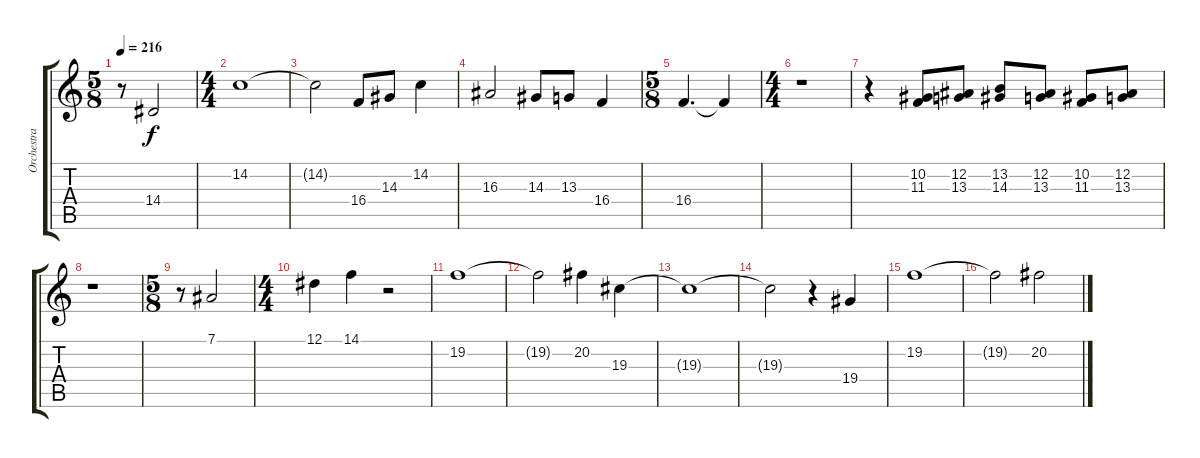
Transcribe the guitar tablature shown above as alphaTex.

\track ("Orchestra 1" "Orchestra ") {instrument stringensemble1}
\staff {score tabs}
\tuning (Eb4 Bb3 Gb3 Db3 Ab2 Eb2) {hide}
\ts (5 8)
\tempo 216
\clef g2
\ks c
r.8{dy f} 14.4.2 |
\ts (4 4)
14.2.1 |
14.2{t}.2 16.4.8 14.3.8 14.2.4 |
16.3.2 14.3.8 13.3.8 16.4.4 |
\ts (5 8)
16.4.4{d} 16.4{t}.4 |
\ts (4 4)
r.1 |
r.4 (10.2 11.3).8 (12.2 13.3).8 (13.2 14.3).8 (12.2 13.3).8 (10.2 11.3).8 (12.2 13.3).8 |
r.1 |
\ts (5 8)
r.8 7.1.2 |
\ts (4 4)
12.1.4 14.1.4 r.2 |
19.2.1 |
19.2{t}.2 20.2.4 19.3.4 |
19.3{t}.1 |
19.3{t}.2 r.4 19.4.4 |
19.2.1 |
19.2{t}.2 20.2.2
